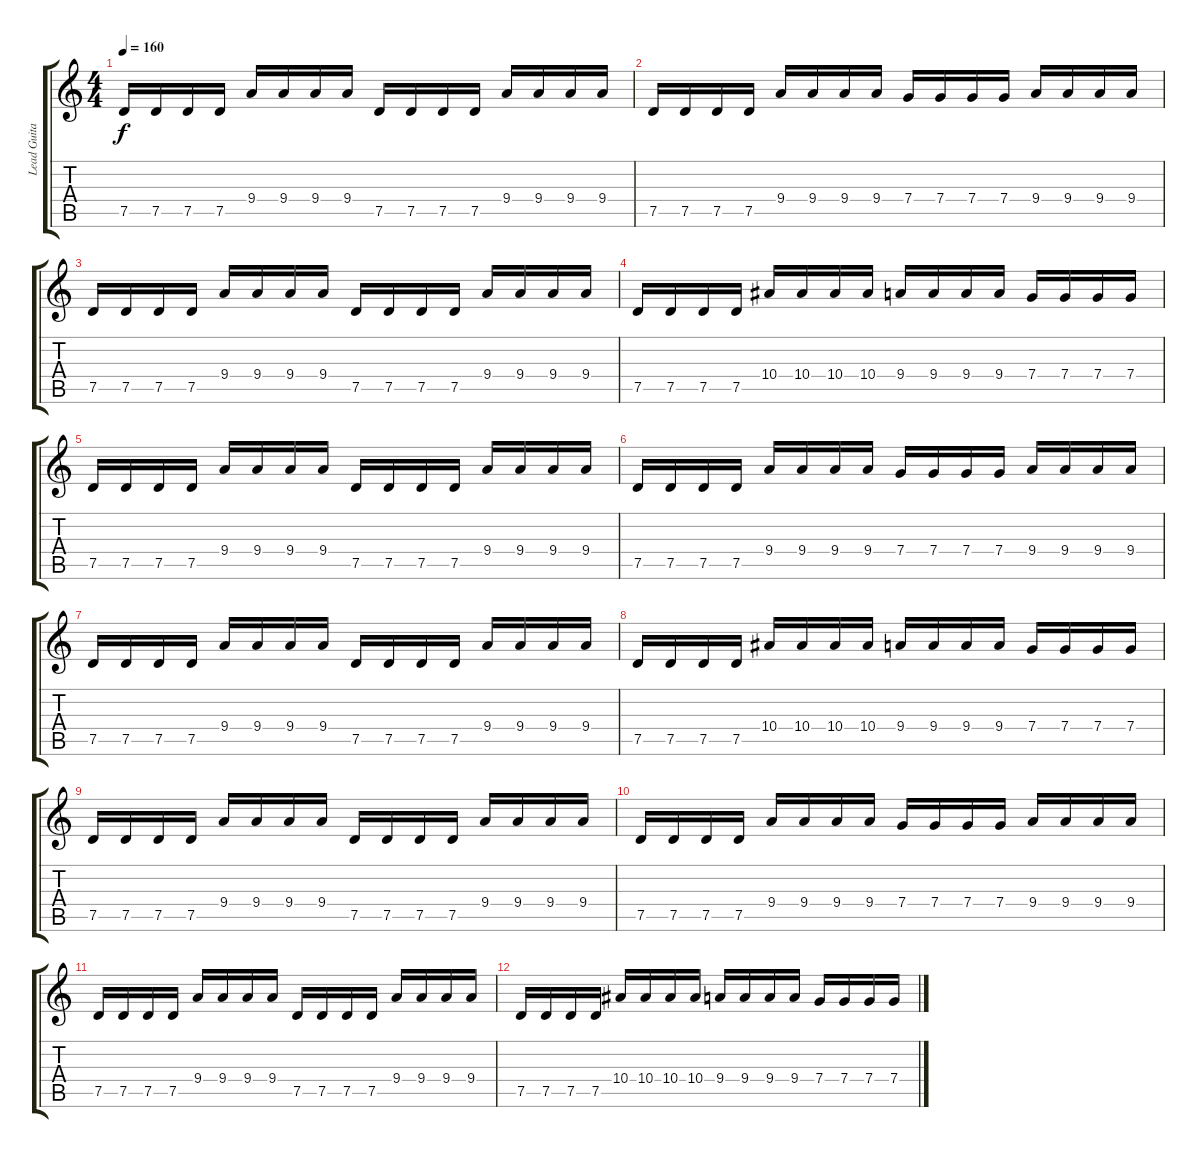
\track ("Lead Guitar" "Lead Guita") {instrument distortionguitar}
\staff {score tabs}
\tuning (D4 A3 F3 C3 G2 D2) {hide}
\ts (4 4)
\tempo 160
\clef g2
\ks c
7.5.16{dy f} 7.5.16 7.5.16 7.5.16 9.4.16 9.4.16 9.4.16 9.4.16 7.5.16 7.5.16 7.5.16 7.5.16 9.4.16 9.4.16 9.4.16 9.4.16 |
7.5.16 7.5.16 7.5.16 7.5.16 9.4.16 9.4.16 9.4.16 9.4.16 7.4.16 7.4.16 7.4.16 7.4.16 9.4.16 9.4.16 9.4.16 9.4.16 |
7.5.16 7.5.16 7.5.16 7.5.16 9.4.16 9.4.16 9.4.16 9.4.16 7.5.16 7.5.16 7.5.16 7.5.16 9.4.16 9.4.16 9.4.16 9.4.16 |
7.5.16 7.5.16 7.5.16 7.5.16 10.4.16 10.4.16 10.4.16 10.4.16 9.4.16 9.4.16 9.4.16 9.4.16 7.4.16 7.4.16 7.4.16 7.4.16 |
7.5.16 7.5.16 7.5.16 7.5.16 9.4.16 9.4.16 9.4.16 9.4.16 7.5.16 7.5.16 7.5.16 7.5.16 9.4.16 9.4.16 9.4.16 9.4.16 |
7.5.16 7.5.16 7.5.16 7.5.16 9.4.16 9.4.16 9.4.16 9.4.16 7.4.16 7.4.16 7.4.16 7.4.16 9.4.16 9.4.16 9.4.16 9.4.16 |
7.5.16 7.5.16 7.5.16 7.5.16 9.4.16 9.4.16 9.4.16 9.4.16 7.5.16 7.5.16 7.5.16 7.5.16 9.4.16 9.4.16 9.4.16 9.4.16 |
7.5.16 7.5.16 7.5.16 7.5.16 10.4.16 10.4.16 10.4.16 10.4.16 9.4.16 9.4.16 9.4.16 9.4.16 7.4.16 7.4.16 7.4.16 7.4.16 |
7.5.16 7.5.16 7.5.16 7.5.16 9.4.16 9.4.16 9.4.16 9.4.16 7.5.16 7.5.16 7.5.16 7.5.16 9.4.16 9.4.16 9.4.16 9.4.16 |
7.5.16 7.5.16 7.5.16 7.5.16 9.4.16 9.4.16 9.4.16 9.4.16 7.4.16 7.4.16 7.4.16 7.4.16 9.4.16 9.4.16 9.4.16 9.4.16 |
7.5.16 7.5.16 7.5.16 7.5.16 9.4.16 9.4.16 9.4.16 9.4.16 7.5.16 7.5.16 7.5.16 7.5.16 9.4.16 9.4.16 9.4.16 9.4.16 |
7.5.16 7.5.16 7.5.16 7.5.16 10.4.16 10.4.16 10.4.16 10.4.16 9.4.16 9.4.16 9.4.16 9.4.16 7.4.16 7.4.16 7.4.16 7.4.16
